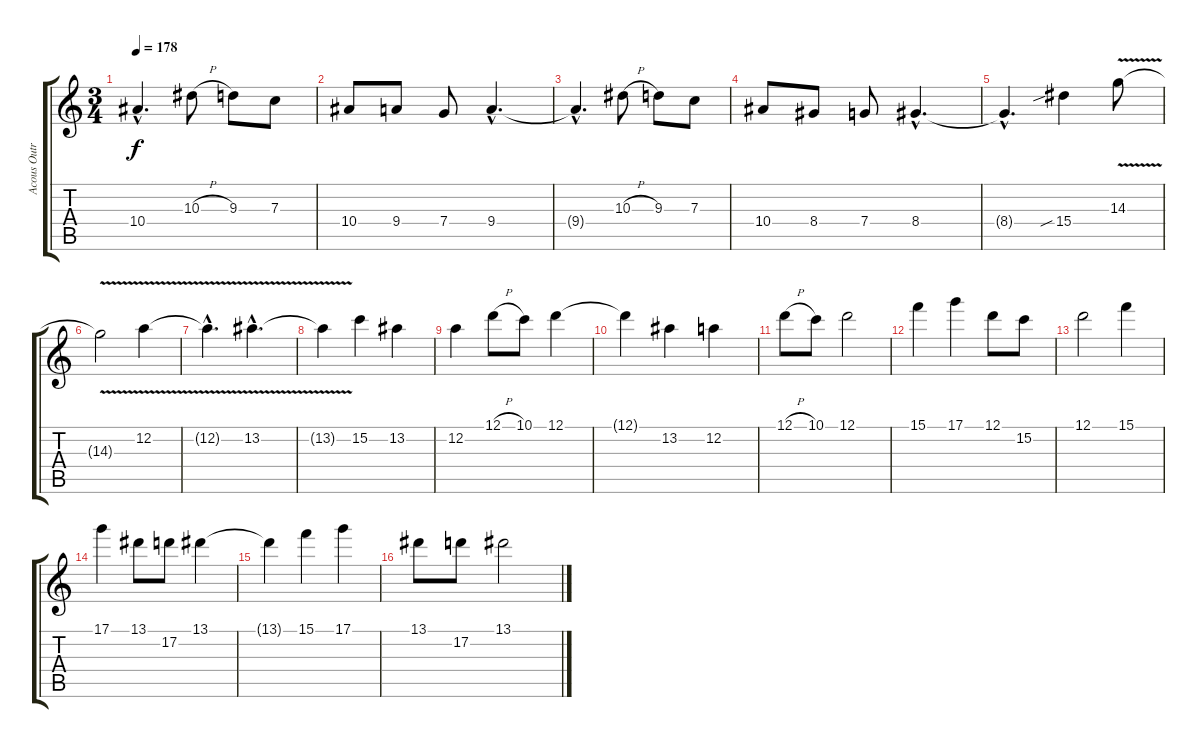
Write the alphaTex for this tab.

\track ("Acous Outro" "Acous Outr") {instrument acousticguitarnylon}
\staff {score tabs}
\tuning (D4 A3 F3 C3 G2 D2) {hide}
\ts (3 4)
\tempo 178
\clef g2
\ks c
10.4{hac t}.4{d dy f} 10.3{h}.8 9.3.8 7.3.8 |
10.4.8 9.4.8 7.4.8 9.4{hac}.4{d} |
9.4{hac t}.4{d} 10.3{h}.8 9.3.8 7.3.8 |
10.4.8 8.4.8 7.4.8 8.4{hac}.4{d} |
8.4{hac t}.4{d} 15.4{sib}.4 14.3{v}.8 |
14.3{t}.2 12.2{v}.4 |
12.2{hac t}.4{d} 13.2{v hac}.4{d} |
13.2{t}.4 15.2.4 13.2.4 |
12.2.4 12.1{h}.8 10.1.8 12.1.4 |
12.1{t}.4 13.2.4 12.2.4 |
12.1{h}.8 10.1.8 12.1.2 |
15.1.4 17.1.4 12.1.8 15.2.8 |
12.1.2 15.1.4 |
17.1.4 13.1.8 17.2.8 13.1.4 |
13.1{t}.4 15.1.4 17.1.4 |
13.1.8 17.2.8 13.1.2
